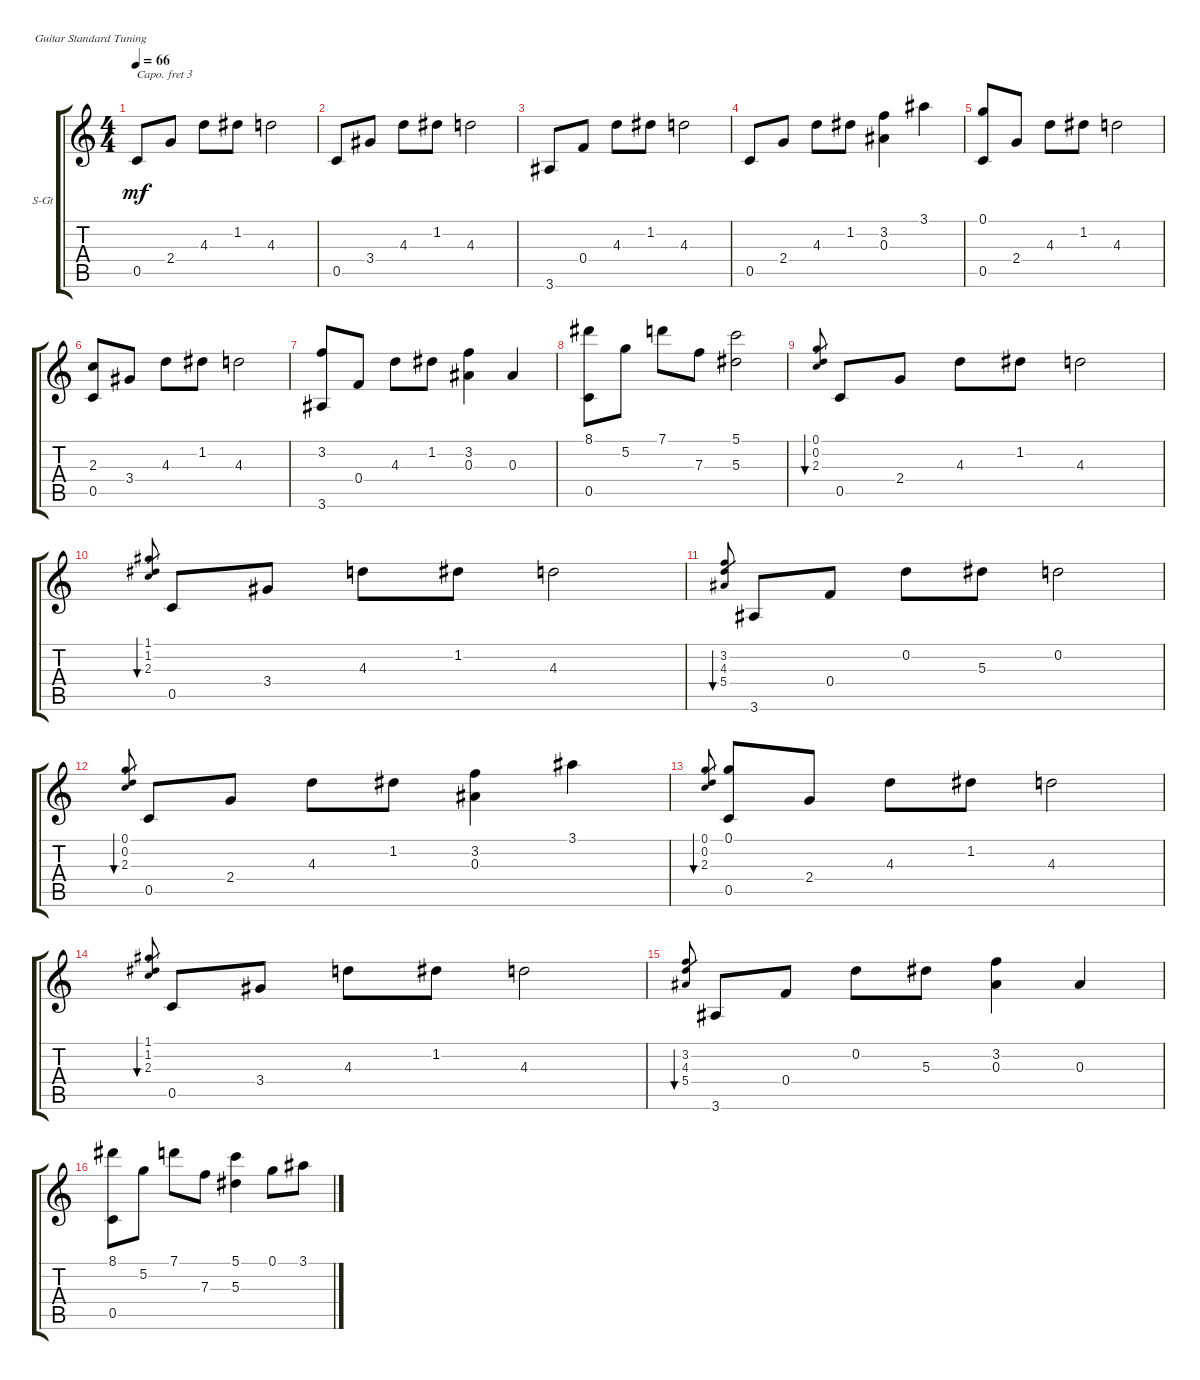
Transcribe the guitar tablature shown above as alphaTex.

\defaultSystemsLayout 4
\bracketExtendMode groupsimilarinstruments
\firstSystemTrackNameOrientation horizontal
\otherSystemsTrackNameOrientation horizontal
\track ("Steel Guitar" "S-Gt") {instrument acousticguitarsteel}
\staff {score tabs}
\capo 3
\tuning (E4 B3 G3 D3 A2 E2)
\ts (4 4)
\tempo 66
\clef g2
\ks c
0.5.8{dy mf instrument acousticguitarsteel} 2.4.8 4.3.8 1.2.8 4.3.2 |
0.5.8 3.4.8 4.3.8 1.2.8 4.3.2 |
3.6.8 0.4.8 4.3.8 1.2.8 4.3.2 |
0.5.8 2.4.8 4.3.8 1.2.8 (3.2 0.3).4 3.1.4 |
(0.1 0.5).8 2.4.8 4.3.8 1.2.8 4.3.2 |
(0.5 2.3).8 3.4.8 4.3.8 1.2.8 4.3.2 |
(3.2 3.6).8 0.4.8 4.3.8 1.2.8 (3.2 0.3).4 0.3.4 |
(0.5 8.1).8 5.2.8 7.1.8 7.3.8 (5.1 5.3).2 |
(0.1 0.2 2.3).8{bu 100 gr} 0.5.8 2.4.8 4.3.8 1.2.8 4.3.2 |
(1.1 1.2 2.3).8{bu 100 gr} 0.5.8 3.4.8 4.3.8 1.2.8 4.3.2 |
(3.2 4.3 5.4).8{bu 100 gr} 3.6.8 0.4.8 0.2.8 5.3.8 0.2.2 |
(0.1 0.2 2.3).8{bu 100 gr} 0.5.8 2.4.8 4.3.8 1.2.8 (0.3 3.2).4 3.1.4 |
(0.1 0.2 2.3).8{bu 100 gr} (0.5 0.1).8 2.4.8 4.3.8 1.2.8 4.3.2 |
(1.1 1.2 2.3).8{bu 100 gr} 0.5.8 3.4.8 4.3.8 1.2.8 4.3.2 |
(3.2 4.3 5.4).8{bu 100 gr} 3.6.8 0.4.8 0.2.8 5.3.8 (0.3 3.2).4 0.3.4 |
(0.5 8.1).8 5.2.8 7.1.8 7.3.8 (5.1 5.3).4 0.1.8 3.1.8
